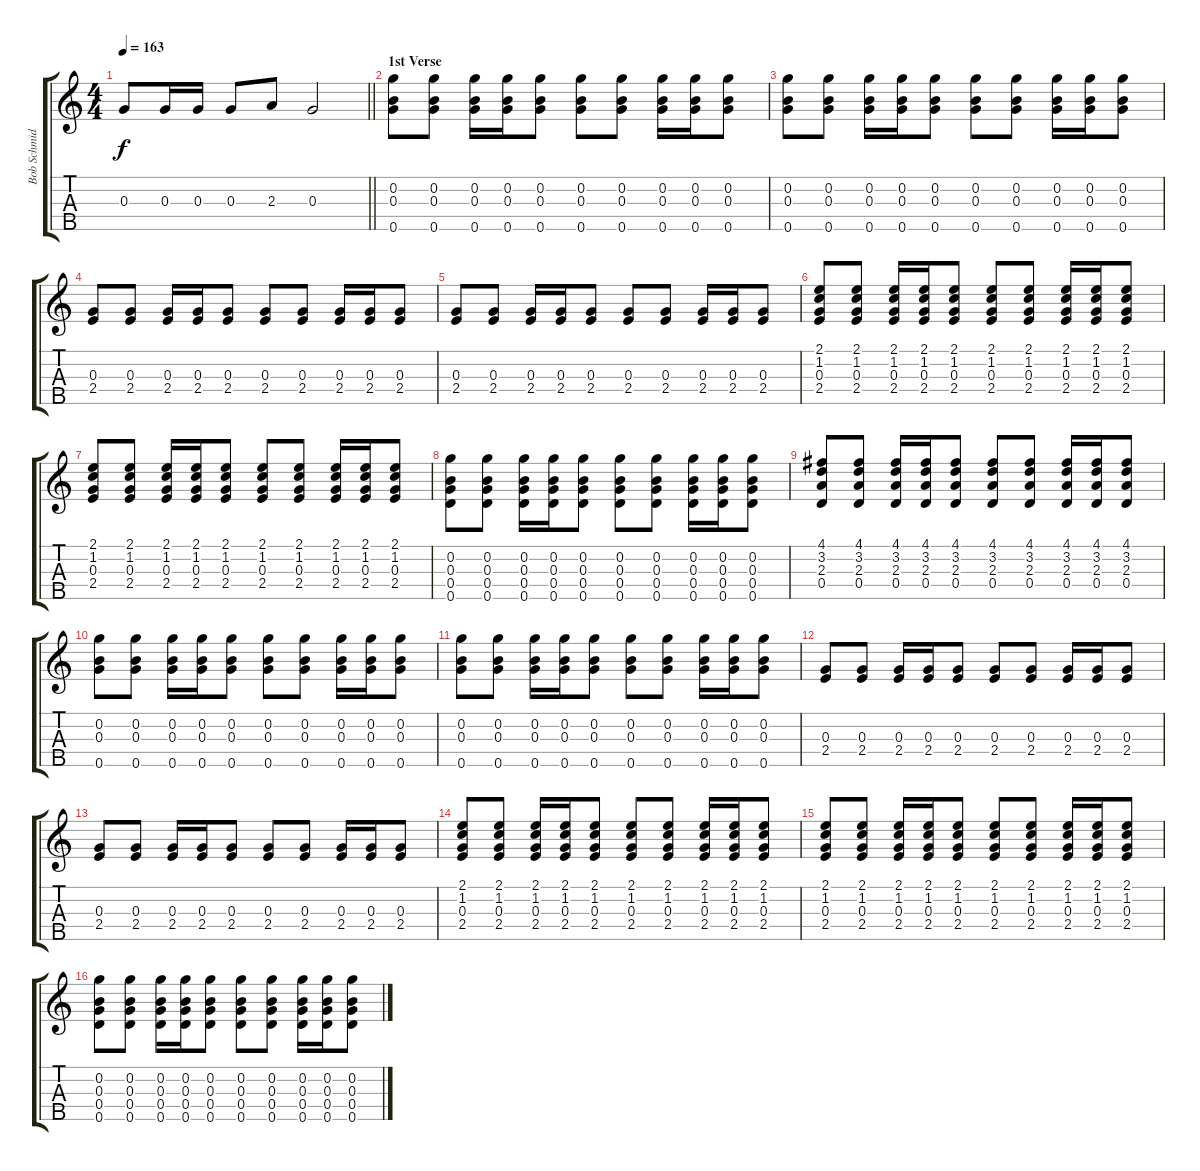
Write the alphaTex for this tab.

\track ("Bob Schmidt" "Bob Schmid") {instrument banjo}
\staff {score tabs}
\tuning (D4 B3 G3 D3 G4) {hide}
\displaytranspose 12
\ts (4 4)
\tempo 163
\clef g2
\barLineRight lightlight
\ks c
0.3.8{dy f} 0.3.16 0.3.16 0.3.8 2.3.8 0.3.2 |
\section ("" "1st Verse")
(0.2 0.3 0.5).8 (0.2 0.3 0.5).8 (0.2 0.3 0.5).16 (0.2 0.3 0.5).16 (0.2 0.3 0.5).8 (0.2 0.3 0.5).8 (0.2 0.3 0.5).8 (0.2 0.3 0.5).16 (0.2 0.3 0.5).16 (0.2 0.3 0.5).8 |
(0.2 0.3 0.5).8 (0.2 0.3 0.5).8 (0.2 0.3 0.5).16 (0.2 0.3 0.5).16 (0.2 0.3 0.5).8 (0.2 0.3 0.5).8 (0.2 0.3 0.5).8 (0.2 0.3 0.5).16 (0.2 0.3 0.5).16 (0.2 0.3 0.5).8 |
(0.3 2.4).8 (0.3 2.4).8 (0.3 2.4).16 (0.3 2.4).16 (0.3 2.4).8 (0.3 2.4).8 (0.3 2.4).8 (0.3 2.4).16 (0.3 2.4).16 (0.3 2.4).8 |
(0.3 2.4).8 (0.3 2.4).8 (0.3 2.4).16 (0.3 2.4).16 (0.3 2.4).8 (0.3 2.4).8 (0.3 2.4).8 (0.3 2.4).16 (0.3 2.4).16 (0.3 2.4).8 |
(2.1 1.2 0.3 2.4).8 (2.1 1.2 0.3 2.4).8 (2.1 1.2 0.3 2.4).16 (2.1 1.2 0.3 2.4).16 (2.1 1.2 0.3 2.4).8 (2.1 1.2 0.3 2.4).8 (2.1 1.2 0.3 2.4).8 (2.1 1.2 0.3 2.4).16 (2.1 1.2 0.3 2.4).16 (2.1 1.2 0.3 2.4).8 |
(2.1 1.2 0.3 2.4).8 (2.1 1.2 0.3 2.4).8 (2.1 1.2 0.3 2.4).16 (2.1 1.2 0.3 2.4).16 (2.1 1.2 0.3 2.4).8 (2.1 1.2 0.3 2.4).8 (2.1 1.2 0.3 2.4).8 (2.1 1.2 0.3 2.4).16 (2.1 1.2 0.3 2.4).16 (2.1 1.2 0.3 2.4).8 |
(0.2 0.3 0.4 0.5).8 (0.2 0.3 0.4 0.5).8 (0.2 0.3 0.4 0.5).16 (0.2 0.3 0.4 0.5).16 (0.2 0.3 0.4 0.5).8 (0.2 0.3 0.4 0.5).8 (0.2 0.3 0.4 0.5).8 (0.2 0.3 0.4 0.5).16 (0.2 0.3 0.4 0.5).16 (0.2 0.3 0.4 0.5).8 |
(4.1 3.2 2.3 0.4).8 (4.1 3.2 2.3 0.4).8 (4.1 3.2 2.3 0.4).16 (4.1 3.2 2.3 0.4).16 (4.1 3.2 2.3 0.4).8 (4.1 3.2 2.3 0.4).8 (4.1 3.2 2.3 0.4).8 (4.1 3.2 2.3 0.4).16 (4.1 3.2 2.3 0.4).16 (4.1 3.2 2.3 0.4).8 |
(0.2 0.3 0.5).8 (0.2 0.3 0.5).8 (0.2 0.3 0.5).16 (0.2 0.3 0.5).16 (0.2 0.3 0.5).8 (0.2 0.3 0.5).8 (0.2 0.3 0.5).8 (0.2 0.3 0.5).16 (0.2 0.3 0.5).16 (0.2 0.3 0.5).8 |
(0.2 0.3 0.5).8 (0.2 0.3 0.5).8 (0.2 0.3 0.5).16 (0.2 0.3 0.5).16 (0.2 0.3 0.5).8 (0.2 0.3 0.5).8 (0.2 0.3 0.5).8 (0.2 0.3 0.5).16 (0.2 0.3 0.5).16 (0.2 0.3 0.5).8 |
(0.3 2.4).8 (0.3 2.4).8 (0.3 2.4).16 (0.3 2.4).16 (0.3 2.4).8 (0.3 2.4).8 (0.3 2.4).8 (0.3 2.4).16 (0.3 2.4).16 (0.3 2.4).8 |
(0.3 2.4).8 (0.3 2.4).8 (0.3 2.4).16 (0.3 2.4).16 (0.3 2.4).8 (0.3 2.4).8 (0.3 2.4).8 (0.3 2.4).16 (0.3 2.4).16 (0.3 2.4).8 |
(2.1 1.2 0.3 2.4).8 (2.1 1.2 0.3 2.4).8 (2.1 1.2 0.3 2.4).16 (2.1 1.2 0.3 2.4).16 (2.1 1.2 0.3 2.4).8 (2.1 1.2 0.3 2.4).8 (2.1 1.2 0.3 2.4).8 (2.1 1.2 0.3 2.4).16 (2.1 1.2 0.3 2.4).16 (2.1 1.2 0.3 2.4).8 |
(2.1 1.2 0.3 2.4).8 (2.1 1.2 0.3 2.4).8 (2.1 1.2 0.3 2.4).16 (2.1 1.2 0.3 2.4).16 (2.1 1.2 0.3 2.4).8 (2.1 1.2 0.3 2.4).8 (2.1 1.2 0.3 2.4).8 (2.1 1.2 0.3 2.4).16 (2.1 1.2 0.3 2.4).16 (2.1 1.2 0.3 2.4).8 |
(0.2 0.3 0.4 0.5).8 (0.2 0.3 0.4 0.5).8 (0.2 0.3 0.4 0.5).16 (0.2 0.3 0.4 0.5).16 (0.2 0.3 0.4 0.5).8 (0.2 0.3 0.4 0.5).8 (0.2 0.3 0.4 0.5).8 (0.2 0.3 0.4 0.5).16 (0.2 0.3 0.4 0.5).16 (0.2 0.3 0.4 0.5).8
